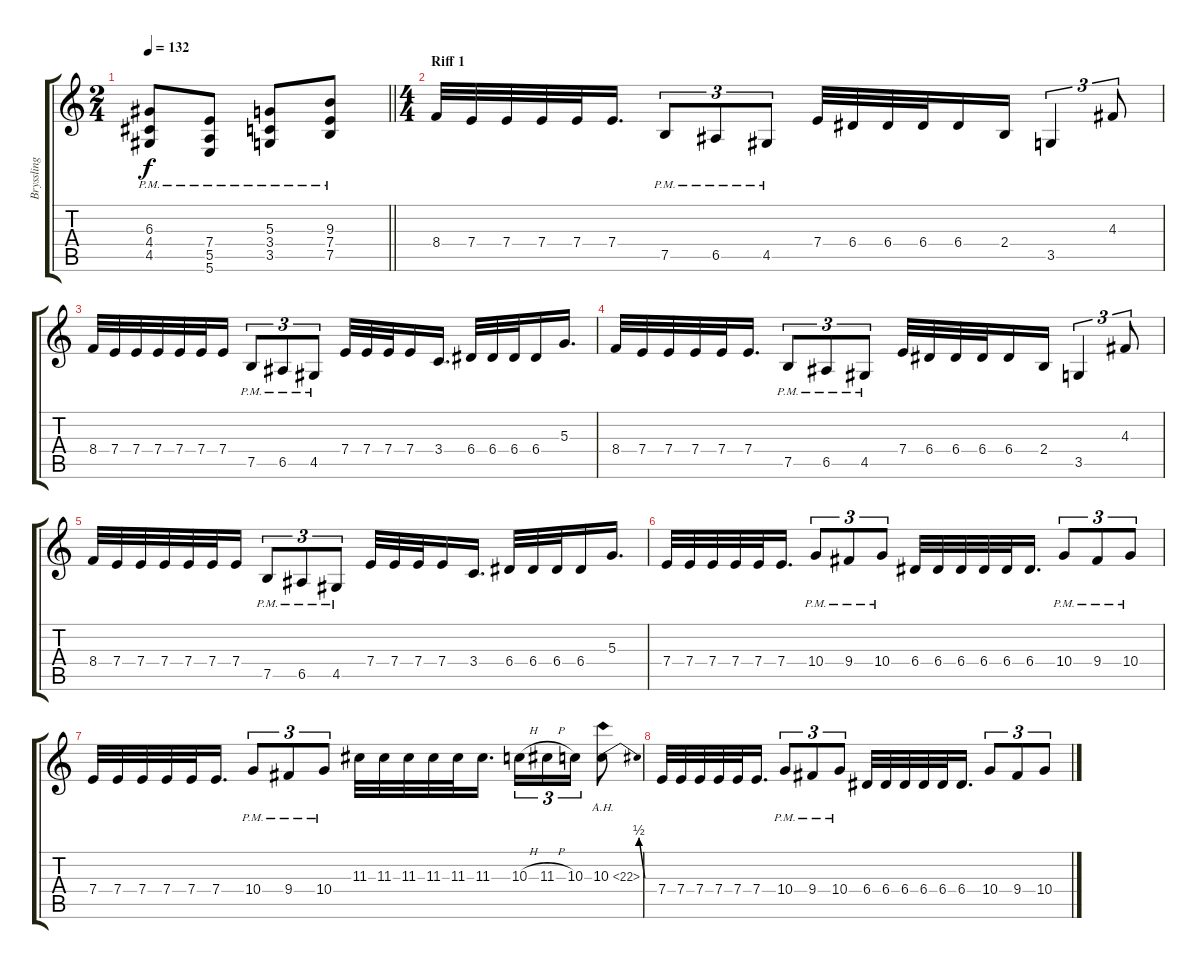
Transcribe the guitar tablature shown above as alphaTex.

\track ("Bryssling" "Bryssling") {instrument distortionguitar}
\staff {score tabs}
\tuning (B3 Gb3 D3 A2 E2 B1) {hide}
\ts (2 4)
\tempo 132
\clef g2
\barLineRight lightlight
\ks c
(6.3{pm} 4.4{pm} 4.5{pm}).8{dy f instrument distortionguitar} (7.4{pm} 5.5{pm} 5.6{pm}).8 (5.3{pm} 3.4{pm} 3.5{pm}).8 (9.3{pm} 7.4{pm} 7.5{pm}).8 |
\ts (4 4)
\section ("" "Riff 1")
8.4.32 7.4.32 7.4.32 7.4.32 7.4.32 7.4.16{d} 7.5{pm}.8{tu (3 2)} 6.5{pm}.8{tu (3 2)} 4.5{pm}.8{tu (3 2)} 7.4.32 6.4.32 6.4.32 6.4.32 6.4.16 2.4.16 3.5.4{tu (3 2)} 4.3.8{tu (3 2)} |
8.4.32 7.4.32 7.4.32 7.4.32 7.4.32 7.4.32 7.4.16 7.5{pm}.8{tu (3 2)} 6.5{pm}.8{tu (3 2)} 4.5{pm}.8{tu (3 2)} 7.4.32 7.4.32 7.4.32 7.4.16 3.4.16{d} 6.4.32 6.4.32 6.4.32 6.4.16 5.3.16{d} |
8.4.32 7.4.32 7.4.32 7.4.32 7.4.32 7.4.16{d} 7.5{pm}.8{tu (3 2)} 6.5{pm}.8{tu (3 2)} 4.5{pm}.8{tu (3 2)} 7.4.32 6.4.32 6.4.32 6.4.32 6.4.16 2.4.16 3.5.4{tu (3 2)} 4.3.8{tu (3 2)} |
8.4.32 7.4.32 7.4.32 7.4.32 7.4.32 7.4.32 7.4.16 7.5{pm}.8{tu (3 2)} 6.5{pm}.8{tu (3 2)} 4.5{pm}.8{tu (3 2)} 7.4.32 7.4.32 7.4.32 7.4.16 3.4.16{d} 6.4.32 6.4.32 6.4.32 6.4.16 5.3.16{d} |
7.4.32 7.4.32 7.4.32 7.4.32 7.4.32 7.4.16{d} 10.4{pm}.8{tu (3 2)} 9.4{pm}.8{tu (3 2)} 10.4{pm}.8{tu (3 2)} 6.4.32 6.4.32 6.4.32 6.4.32 6.4.32 6.4.16{d} 10.4{pm}.8{tu (3 2)} 9.4{pm}.8{tu (3 2)} 10.4{pm}.8{tu (3 2)} |
7.4.32 7.4.32 7.4.32 7.4.32 7.4.32 7.4.16{d} 10.4{pm}.8{tu (3 2)} 9.4{pm}.8{tu (3 2)} 10.4{pm}.8{tu (3 2)} 11.3.32 11.3.32 11.3.32 11.3.32 11.3.32 11.3.16{d} 10.3{h}.16{tu (3 2)} 11.3{h}.16{tu (3 2)} 10.3.16{tu (3 2)} 10.3{be (bend 0 0 60 2) ah 12}.8 |
7.4.32 7.4.32 7.4.32 7.4.32 7.4.32 7.4.16{d} 10.4{pm}.8{tu (3 2)} 9.4{pm}.8{tu (3 2)} 10.4{pm}.8{tu (3 2)} 6.4.32 6.4.32 6.4.32 6.4.32 6.4.32 6.4.16{d} 10.4.8{tu (3 2)} 9.4.8{tu (3 2)} 10.4.8{tu (3 2)}
